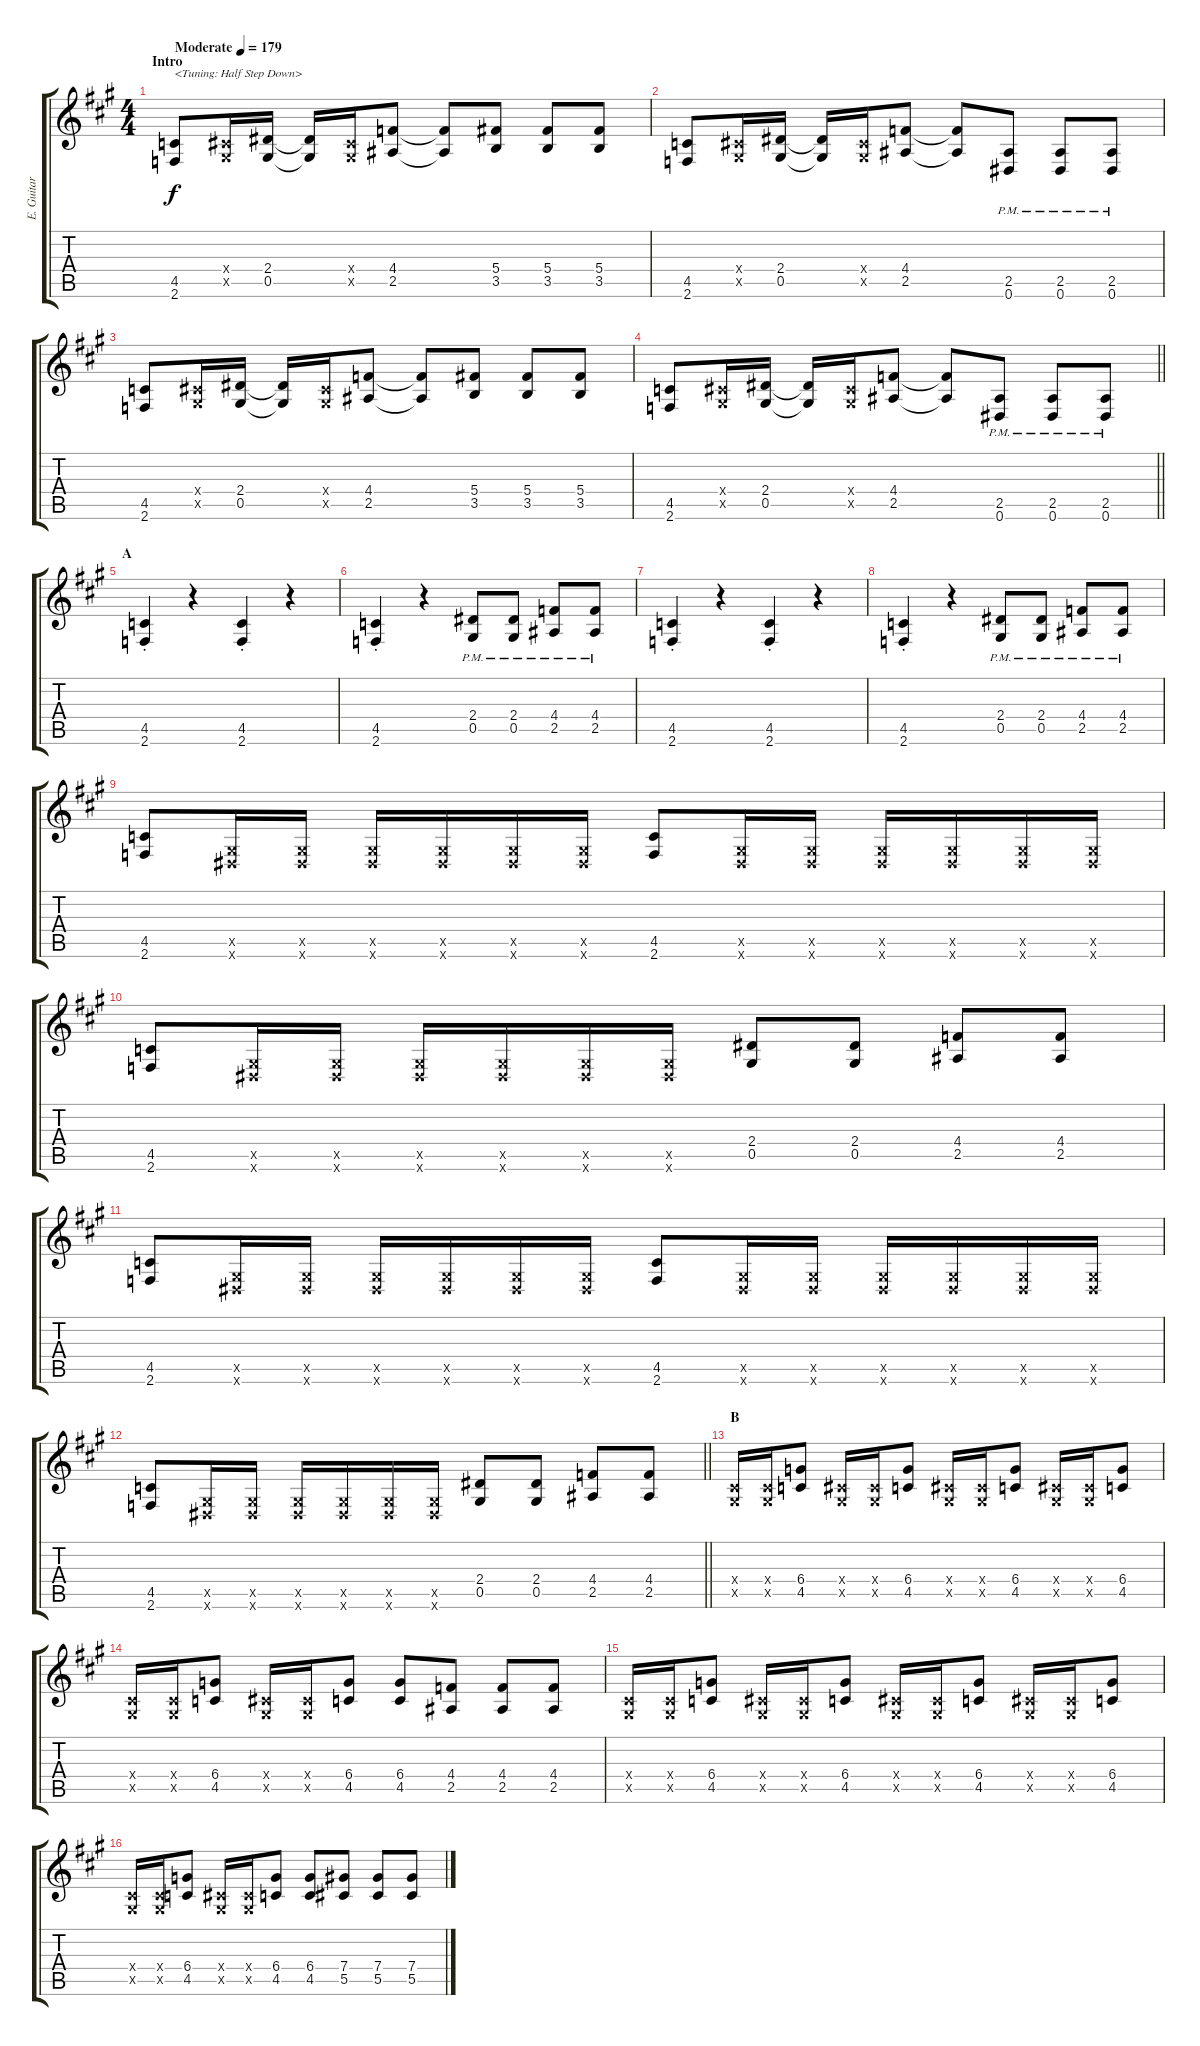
\track ("E. Guitar II" "E. Guitar ") {instrument overdrivenguitar}
\staff {score tabs}
\tuning (Eb4 Bb3 Gb3 Db3 Ab2 Eb2) {hide}
\ts (4 4)
\section ("" "Intro")
\tempo (179 "Moderate")
\clef g2
\ks a
(4.5 2.6).8{txt "<Tuning: Half Step Down>" dy f instrument overdrivenguitar} (0.4{x} 0.5{x}).16 (2.4 0.5).16 (2.4{t} 0.5{t}).16 (0.4{x} 0.5{x}).16 (4.4 2.5).8 (4.4{t} 2.5{t}).8 (5.4 3.5).8 (5.4 3.5).8 (5.4 3.5).8 |
(4.5 2.6).8 (0.4{x} 0.5{x}).16 (2.4 0.5).16 (2.4{t} 0.5{t}).16 (0.4{x} 0.5{x}).16 (4.4 2.5).8 (4.4{t} 2.5{t}).8 (2.5{pm} 0.6{pm}).8 (2.5{pm} 0.6{pm}).8 (2.5{pm} 0.6{pm}).8 |
(4.5 2.6).8 (0.4{x} 0.5{x}).16 (2.4 0.5).16 (2.4{t} 0.5{t}).16 (0.4{x} 0.5{x}).16 (4.4 2.5).8 (4.4{t} 2.5{t}).8 (5.4 3.5).8 (5.4 3.5).8 (5.4 3.5).8 |
\barLineRight lightlight
(4.5 2.6).8 (0.4{x} 0.5{x}).16 (2.4 0.5).16 (2.4{t} 0.5{t}).16 (0.4{x} 0.5{x}).16 (4.4 2.5).8 (4.4{t} 2.5{t}).8 (2.5{pm} 0.6{pm}).8 (2.5{pm} 0.6{pm}).8 (2.5{pm} 0.6{pm}).8 |
\section ("" "A")
(4.5{st} 2.6{st}).4 r.4 (4.5{st} 2.6{st}).4 r.4 |
(4.5{st} 2.6{st}).4 r.4 (2.4{pm} 0.5{pm}).8 (2.4{pm} 0.5{pm}).8 (4.4{pm} 2.5{pm}).8 (4.4{pm} 2.5{pm}).8 |
(4.5{st} 2.6{st}).4 r.4 (4.5{st} 2.6{st}).4 r.4 |
(4.5{st} 2.6{st}).4 r.4 (2.4{pm} 0.5{pm}).8 (2.4{pm} 0.5{pm}).8 (4.4{pm} 2.5{pm}).8 (4.4{pm} 2.5{pm}).8 |
(4.5 2.6).8 (0.5{x} 0.6{x}).16 (0.5{x} 0.6{x}).16 (0.5{x} 0.6{x}).16 (0.5{x} 0.6{x}).16 (0.5{x} 0.6{x}).16 (0.5{x} 0.6{x}).16 (4.5 2.6).8 (0.5{x} 0.6{x}).16 (0.5{x} 0.6{x}).16 (0.5{x} 0.6{x}).16 (0.5{x} 0.6{x}).16 (0.5{x} 0.6{x}).16 (0.5{x} 0.6{x}).16 |
(4.5 2.6).8 (0.5{x} 0.6{x}).16 (0.5{x} 0.6{x}).16 (0.5{x} 0.6{x}).16 (0.5{x} 0.6{x}).16 (0.5{x} 0.6{x}).16 (0.5{x} 0.6{x}).16 (2.4 0.5).8 (2.4 0.5).8 (4.4 2.5).8 (4.4 2.5).8 |
(4.5 2.6).8 (0.5{x} 0.6{x}).16 (0.5{x} 0.6{x}).16 (0.5{x} 0.6{x}).16 (0.5{x} 0.6{x}).16 (0.5{x} 0.6{x}).16 (0.5{x} 0.6{x}).16 (4.5 2.6).8 (0.5{x} 0.6{x}).16 (0.5{x} 0.6{x}).16 (0.5{x} 0.6{x}).16 (0.5{x} 0.6{x}).16 (0.5{x} 0.6{x}).16 (0.5{x} 0.6{x}).16 |
\barLineRight lightlight
(4.5 2.6).8 (0.5{x} 0.6{x}).16 (0.5{x} 0.6{x}).16 (0.5{x} 0.6{x}).16 (0.5{x} 0.6{x}).16 (0.5{x} 0.6{x}).16 (0.5{x} 0.6{x}).16 (2.4 0.5).8 (2.4 0.5).8 (4.4 2.5).8 (4.4 2.5).8 |
\section ("" "B")
(0.4{x} 0.5{x}).16 (0.4{x} 0.5{x}).16 (6.4 4.5).8 (0.4{x} 0.5{x}).16 (0.4{x} 0.5{x}).16 (6.4 4.5).8 (0.4{x} 0.5{x}).16 (0.4{x} 0.5{x}).16 (6.4 4.5).8 (0.4{x} 0.5{x}).16 (0.4{x} 0.5{x}).16 (6.4 4.5).8 |
(0.4{x} 0.5{x}).16 (0.4{x} 0.5{x}).16 (6.4 4.5).8 (0.4{x} 0.5{x}).16 (0.4{x} 0.5{x}).16 (6.4 4.5).8 (6.4 4.5).8 (4.4 2.5).8 (4.4 2.5).8 (4.4 2.5).8 |
(0.4{x} 0.5{x}).16 (0.4{x} 0.5{x}).16 (6.4 4.5).8 (0.4{x} 0.5{x}).16 (0.4{x} 0.5{x}).16 (6.4 4.5).8 (0.4{x} 0.5{x}).16 (0.4{x} 0.5{x}).16 (6.4 4.5).8 (0.4{x} 0.5{x}).16 (0.4{x} 0.5{x}).16 (6.4 4.5).8 |
(0.4{x} 0.5{x}).16 (0.4{x} 0.5{x}).16 (6.4 4.5).8 (0.4{x} 0.5{x}).16 (0.4{x} 0.5{x}).16 (6.4 4.5).8 (6.4 4.5).8 (7.4 5.5).8 (7.4 5.5).8 (7.4 5.5).8
